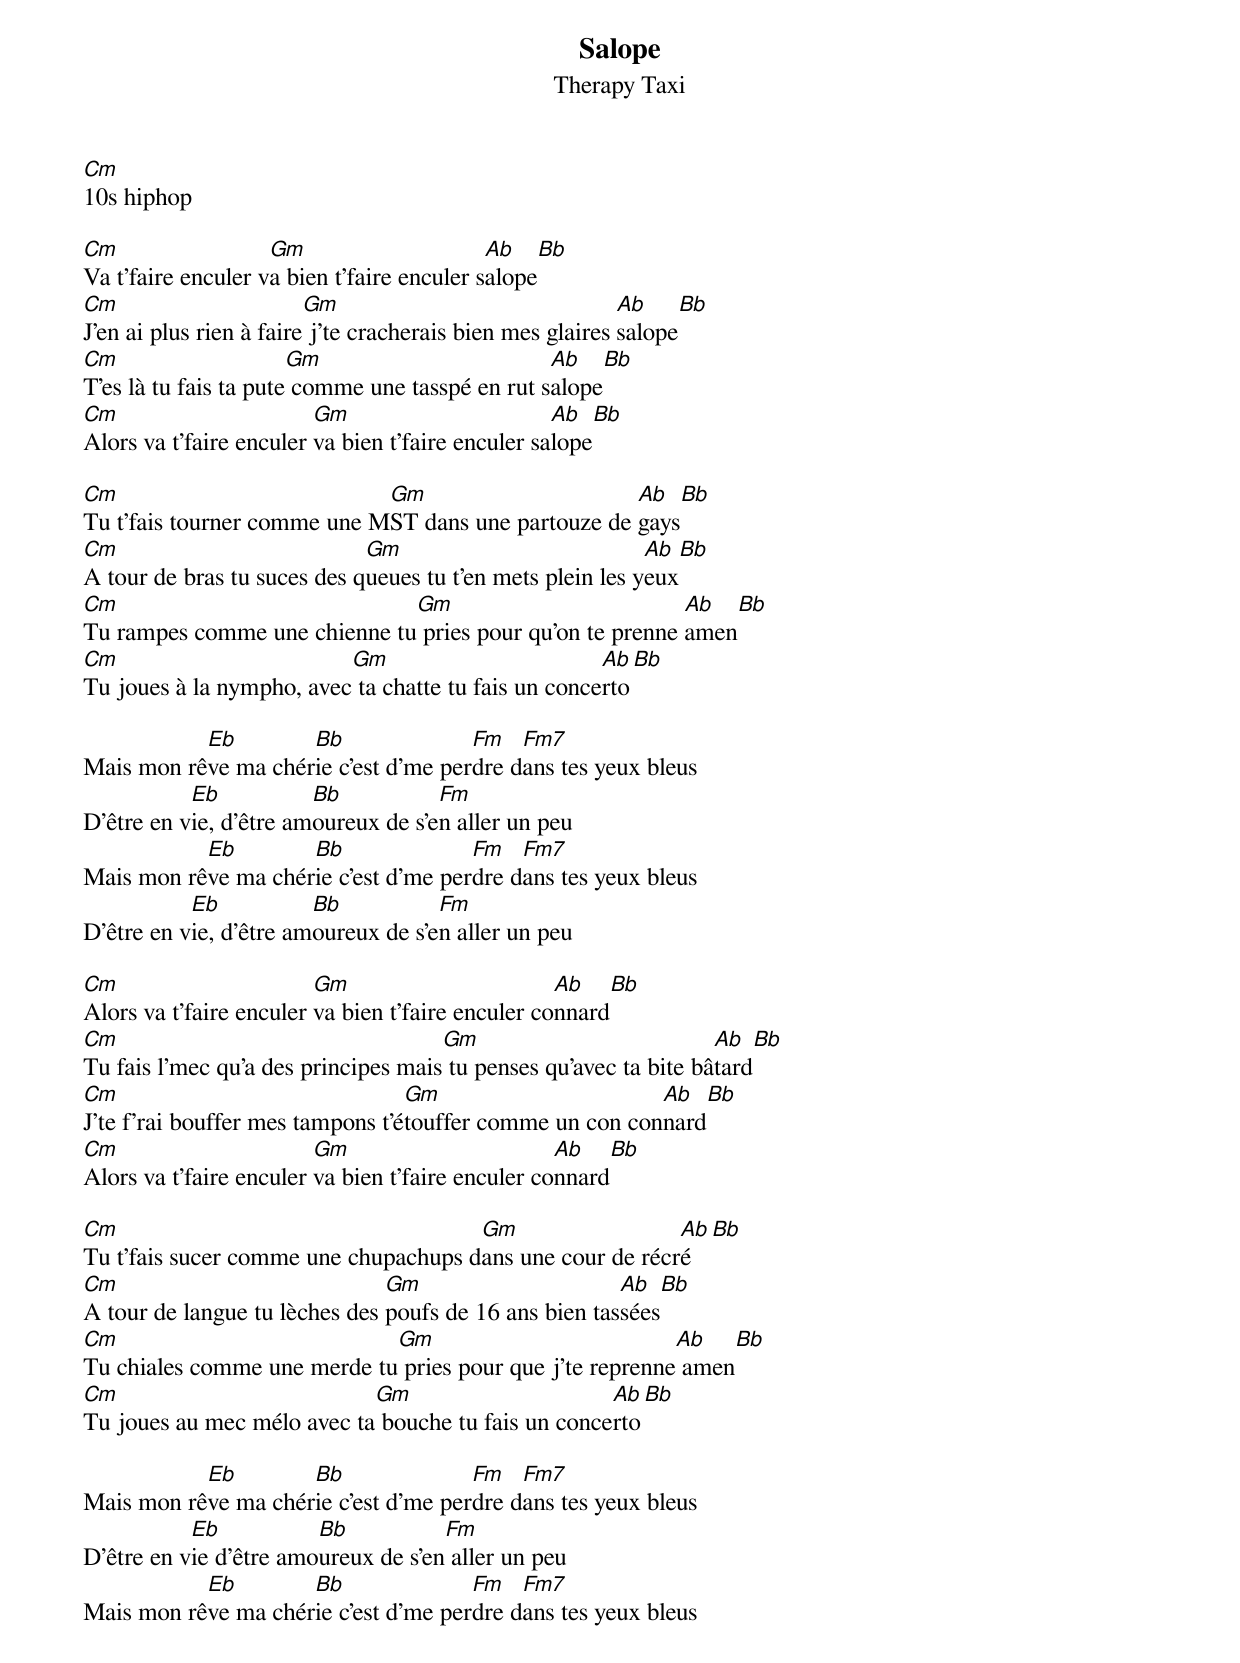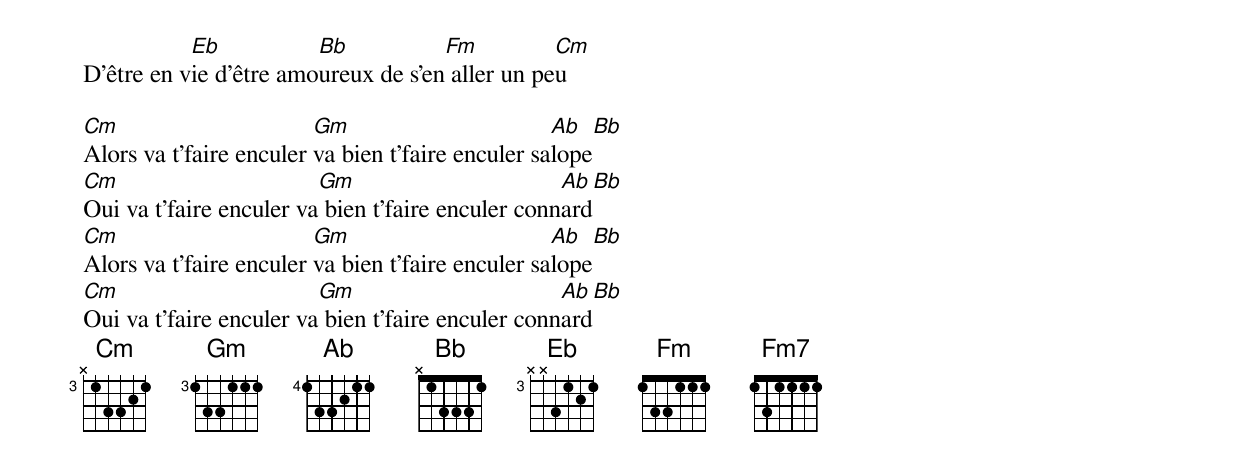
Salope
Therapy Taxi
Cm
10s hiphop

Cm                  Gm                      Ab       Bb
Va t’faire enculer va bien t’faire enculer salope
Cm                       Gm                                Ab       Bb
J’en ai plus rien à faire j'te cracherais bien mes glaires salope
Cm                     Gm                        Ab       Bb
T’es là tu fais ta pute comme une tasspé en rut salope
Cm                       Gm                        Ab       Bb
Alors va t’faire enculer va bien t’faire enculer salope

Cm                           Gm                      Ab       Bb
Tu t’fais tourner comme une MST dans une partouze de gays
Cm                           Gm                            Ab       Bb
A tour de bras tu suces des queues tu t’en mets plein les yeux
Cm                            Gm                          Ab       Bb
Tu rampes comme une chienne tu pries pour qu’on te prenne amen
Cm                        Gm                         Ab       Bb
Tu joues à la nympho, avec ta chatte tu fais un concerto

           Eb        Bb               Fm   Fm7
Mais mon rêve ma chérie c’est d’me perdre dans tes yeux bleus
           Eb           Bb           Fm
D’être en vie, d’être amoureux de s’en aller un peu
           Eb        Bb               Fm   Fm7
Mais mon rêve ma chérie c’est d’me perdre dans tes yeux bleus
           Eb           Bb           Fm
D’être en vie, d’être amoureux de s’en aller un peu

Cm                       Gm                        Ab       Bb
Alors va t’faire enculer va bien t’faire enculer connard
Cm                                   Gm                           Ab       Bb
Tu fais l’mec qu’a des principes mais tu penses qu’avec ta bite bâtard
Cm                                Gm                      Ab          Bb
J'te f’rai bouffer mes tampons t’étouffer comme un con connard
Cm                       Gm                        Ab       Bb
Alors va t’faire enculer va bien t’faire enculer connard

Cm                                    Gm                  Ab      Bb
Tu t’fais sucer comme une chupachups dans une cour de récré
Cm                             Gm                      Ab        Bb
A tour de langue tu lèches des poufs de 16 ans bien tassées
Cm                           Gm                           Ab     Bb
Tu chiales comme une merde tu pries pour que j'te reprenne amen
Cm                          Gm                      Ab         Bb
Tu joues au mec mélo avec ta bouche tu fais un concerto

           Eb        Bb               Fm   Fm7
Mais mon rêve ma chérie c’est d’me perdre dans tes yeux bleus
           Eb           Bb           Fm
D’être en vie d’être amoureux de s’en aller un peu
           Eb        Bb               Fm   Fm7
Mais mon rêve ma chérie c’est d’me perdre dans tes yeux bleus
           Eb           Bb           Fm          Cm
D’être en vie d’être amoureux de s’en aller un peu

Cm                       Gm                        Ab       Bb
Alors va t’faire enculer va bien t’faire enculer salope
Cm                       Gm                        Ab       Bb
Oui va t’faire enculer va bien t’faire enculer connard
Cm                       Gm                        Ab       Bb
Alors va t’faire enculer va bien t’faire enculer salope
Cm                       Gm                        Ab       Bb
Oui va t’faire enculer va bien t’faire enculer connard
